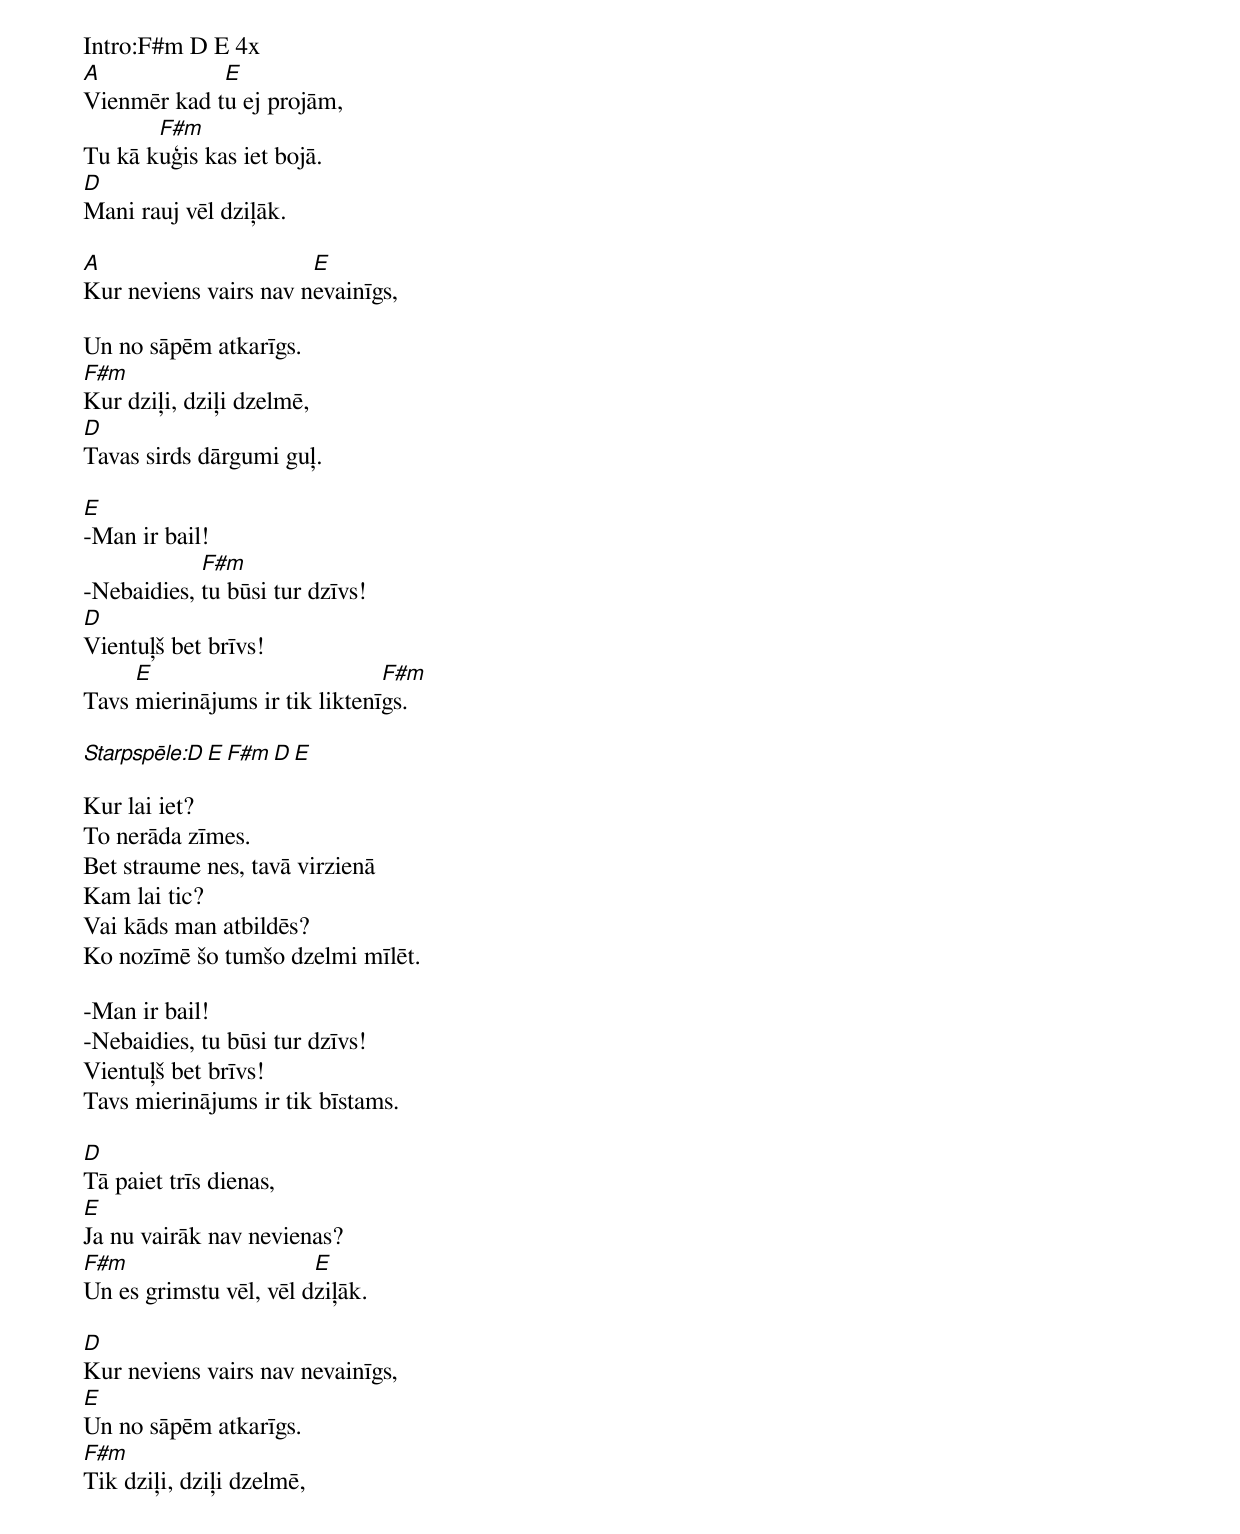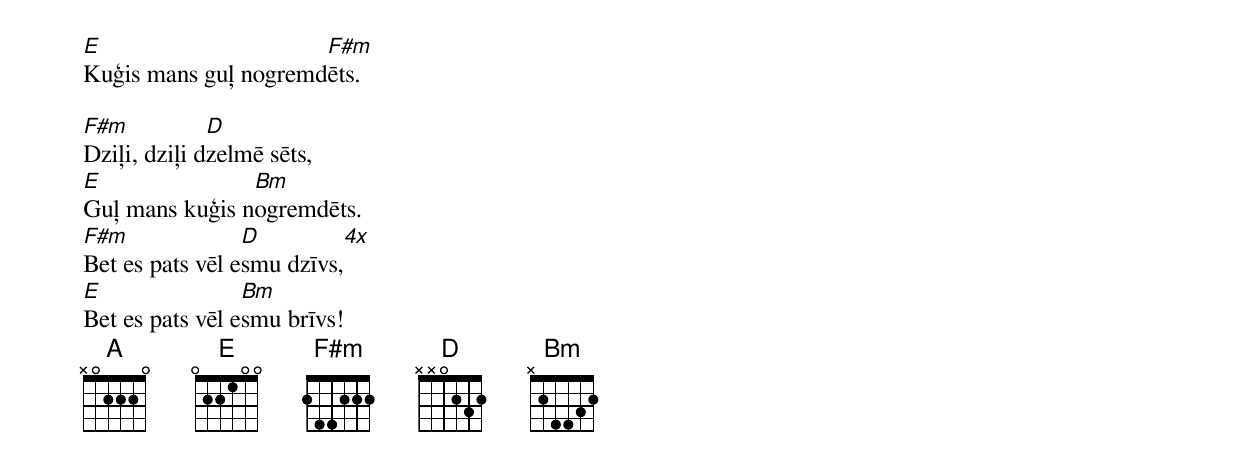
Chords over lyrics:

Intro:F#m D E 4x
A            E
Vienmēr kad tu ej projām,
       F#m
Tu kā kuģis kas iet bojā.
D
Mani rauj vēl dziļāk.

A                      E
Kur neviens vairs nav nevainīgs,

Un no sāpēm atkarīgs.
F#m
Kur dziļi, dziļi dzelmē,
D
Tavas sirds dārgumi guļ.

E
-Man ir bail!
            F#m
-Nebaidies, tu būsi tur dzīvs!
D
Vientuļš bet brīvs!
     E                         F#m
Tavs mierinājums ir tik liktenīgs.

Starpspēle:D E  F#m D E

Kur lai iet?
To nerāda zīmes.
Bet straume nes, tavā virzienā
Kam lai tic?
Vai kāds man atbildēs?
Ko nozīmē šo tumšo dzelmi mīlēt.

-Man ir bail!
-Nebaidies, tu būsi tur dzīvs!
Vientuļš bet brīvs!
Tavs mierinājums ir tik bīstams.

D
Tā paiet trīs dienas,
E
Ja nu vairāk nav nevienas?
F#m                     E
Un es grimstu vēl, vēl dziļāk.

D
Kur neviens vairs nav nevainīgs,
E
Un no sāpēm atkarīgs.
F#m
Tik dziļi, dziļi dzelmē,
E                     F#m
Kuģis mans guļ nogremdēts.

F#m           D
Dziļi, dziļi dzelmē sēts,
E               Bm
Guļ mans kuģis nogremdēts.
F#m              D                4x
Bet es pats vēl esmu dzīvs,
E                Bm
Bet es pats vēl esmu brīvs!
